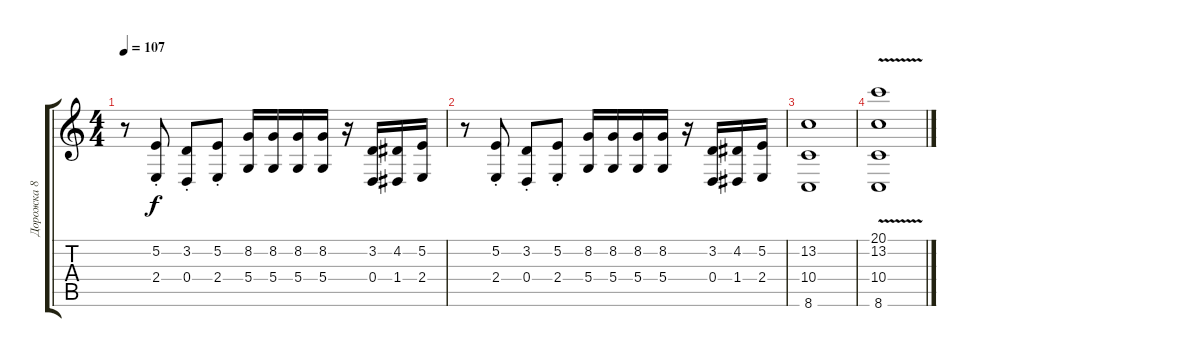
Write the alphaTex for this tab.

\track ("Дорожка 8" "Дорожка 8") {instrument altosax}
\staff {score tabs}
\tuning (E4 B3 G3 D3 A2 E2) {hide}
\ts (4 4)
\tempo 107
\clef g2
\ks c
r.8{dy f} (5.2{st} 2.4{st}).8 (3.2{st} 0.4{st}).8 (5.2{st} 2.4{st}).8 (8.2 5.4).16 (8.2 5.4).16 (8.2 5.4).16 (8.2 5.4).16 r.16 (3.2 0.4).16 (4.2 1.4).16 (5.2 2.4).16 |
r.8 (5.2{st} 2.4{st}).8 (3.2{st} 0.4{st}).8 (5.2{st} 2.4{st}).8 (8.2 5.4).16 (8.2 5.4).16 (8.2 5.4).16 (8.2 5.4).16 r.16 (3.2 0.4).16 (4.2 1.4).16 (5.2 2.4).16 |
(13.2 10.4 8.6).1 |
(20.1 13.2 10.4 8.6{v}).1
